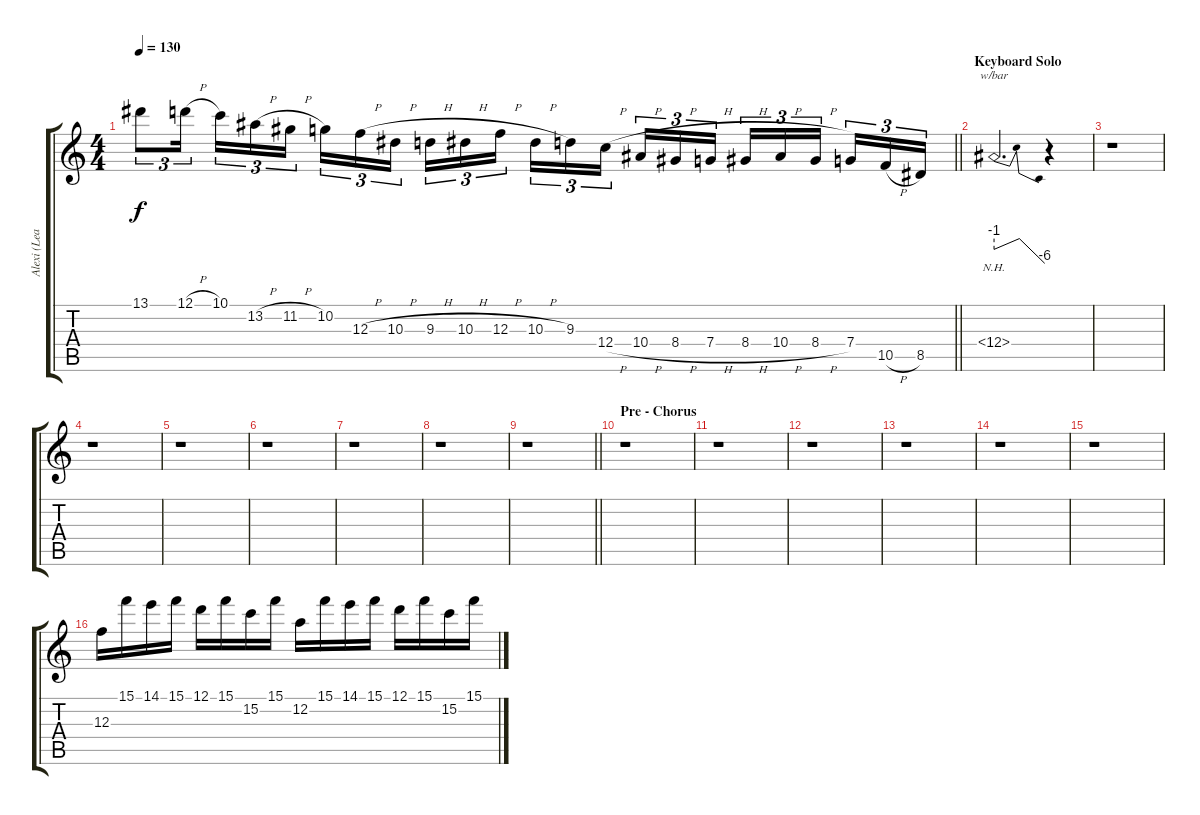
\track ("Alexi (Lead Guitar)" "Alexi (Lea") {instrument distortionguitar}
\staff {score tabs}
\tuning (D4 A3 F3 C3 G2 C2) {hide}
\ts (4 4)
\tempo 130
\clef g2
\barLineRight lightlight
\ks c
13.1.8{tu (3 2) dy f volume 16 balance 8} 12.1{h}.16{tu (3 2) beam splitsecondary} 10.1.16{tu (3 2)} 13.2{h}.16{tu (3 2)} 11.2{h}.16{tu (3 2)} 10.2.16{tu (3 2)} 12.3{h}.16{tu (3 2)} 10.3{h}.16{tu (3 2) beam splitsecondary} 9.3{h}.16{tu (3 2)} 10.3{h}.16{tu (3 2)} 12.3{h}.16{tu (3 2)} 10.3{h}.16{tu (3 2)} 9.3.16{tu (3 2)} 12.4{h}.16{tu (3 2) beam splitsecondary} 10.4{h}.16{tu (3 2)} 8.4{h}.16{tu (3 2)} 7.4{h}.16{tu (3 2)} 8.4{h}.16{tu (3 2)} 10.4{h}.16{tu (3 2)} 8.4{h}.16{tu (3 2) beam splitsecondary} 7.4.16{tu (3 2)} 10.5{h}.16{tu (3 2)} 8.5.16{tu (3 2)} |
\section ("" "Keyboard Solo")
0.4{nh}.2{d tbe (dip default 0 -4 2 0 15 0 60 -24) volume 10} r.4 |
r.1 |
r.1 |
r.1 |
r.1 |
r.1 |
r.1 |
\barLineRight lightlight
r.1 |
\section ("" "Pre - Chorus")
r.1 |
r.1 |
r.1 |
r.1 |
r.1 |
r.1 |
12.3.16{volume 16 balance 8 instrument distortionguitar} 15.1.16 14.1.16 15.1.16 12.1.16 15.1.16 15.2.16 15.1.16 12.2.16 15.1.16 14.1.16 15.1.16 12.1.16 15.1.16 15.2.16 15.1.16
